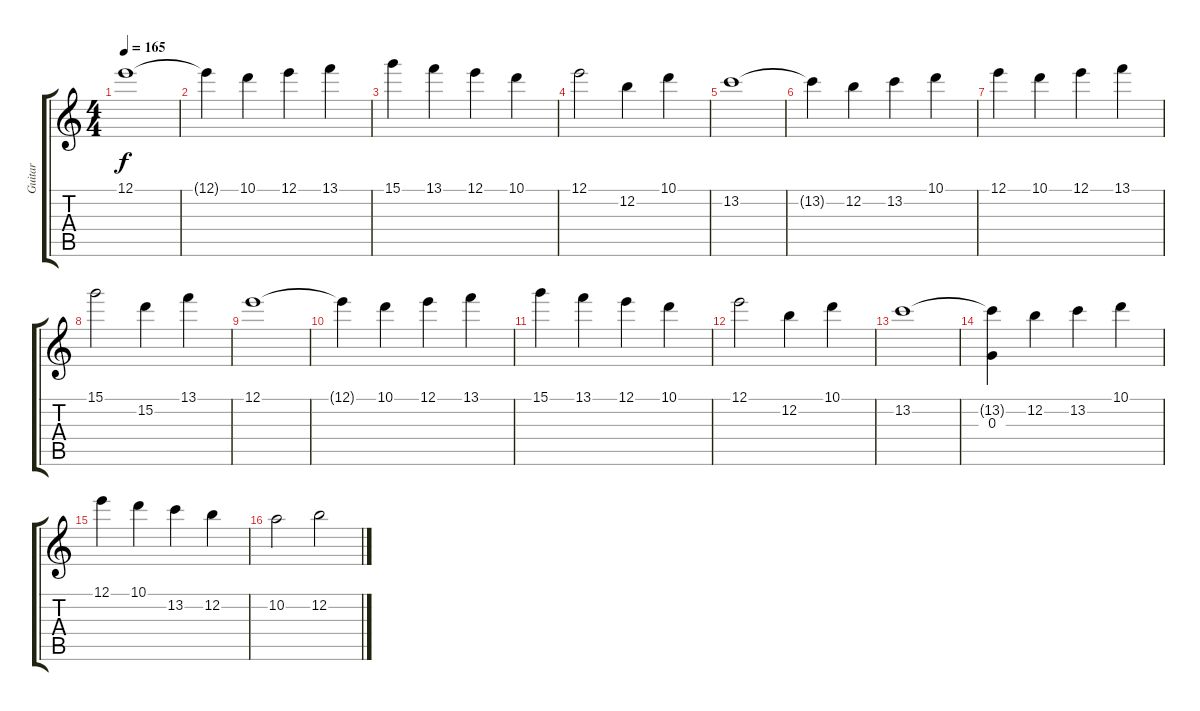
\track ("Guitar" "Guitar") {instrument distortionguitar}
\staff {score tabs}
\tuning (E4 B3 G3 D3 A2 E2) {hide}
\ts (4 4)
\tempo 165
\clef g2
\ks c
12.1.1{dy f} |
12.1{t}.4 10.1.4 12.1.4 13.1.4 |
15.1.4 13.1.4 12.1.4 10.1.4 |
12.1.2 12.2.4 10.1.4 |
13.2.1 |
13.2{t}.4 12.2.4 13.2.4 10.1.4 |
12.1.4 10.1.4 12.1.4 13.1.4 |
15.1.2 15.2.4 13.1.4 |
12.1.1 |
12.1{t}.4 10.1.4 12.1.4 13.1.4 |
15.1.4 13.1.4 12.1.4 10.1.4 |
12.1.2 12.2.4 10.1.4 |
13.2.1 |
(13.2{t} 0.3).4 12.2.4 13.2.4 10.1.4 |
12.1.4 10.1.4 13.2.4 12.2.4 |
10.2.2 12.2.2
